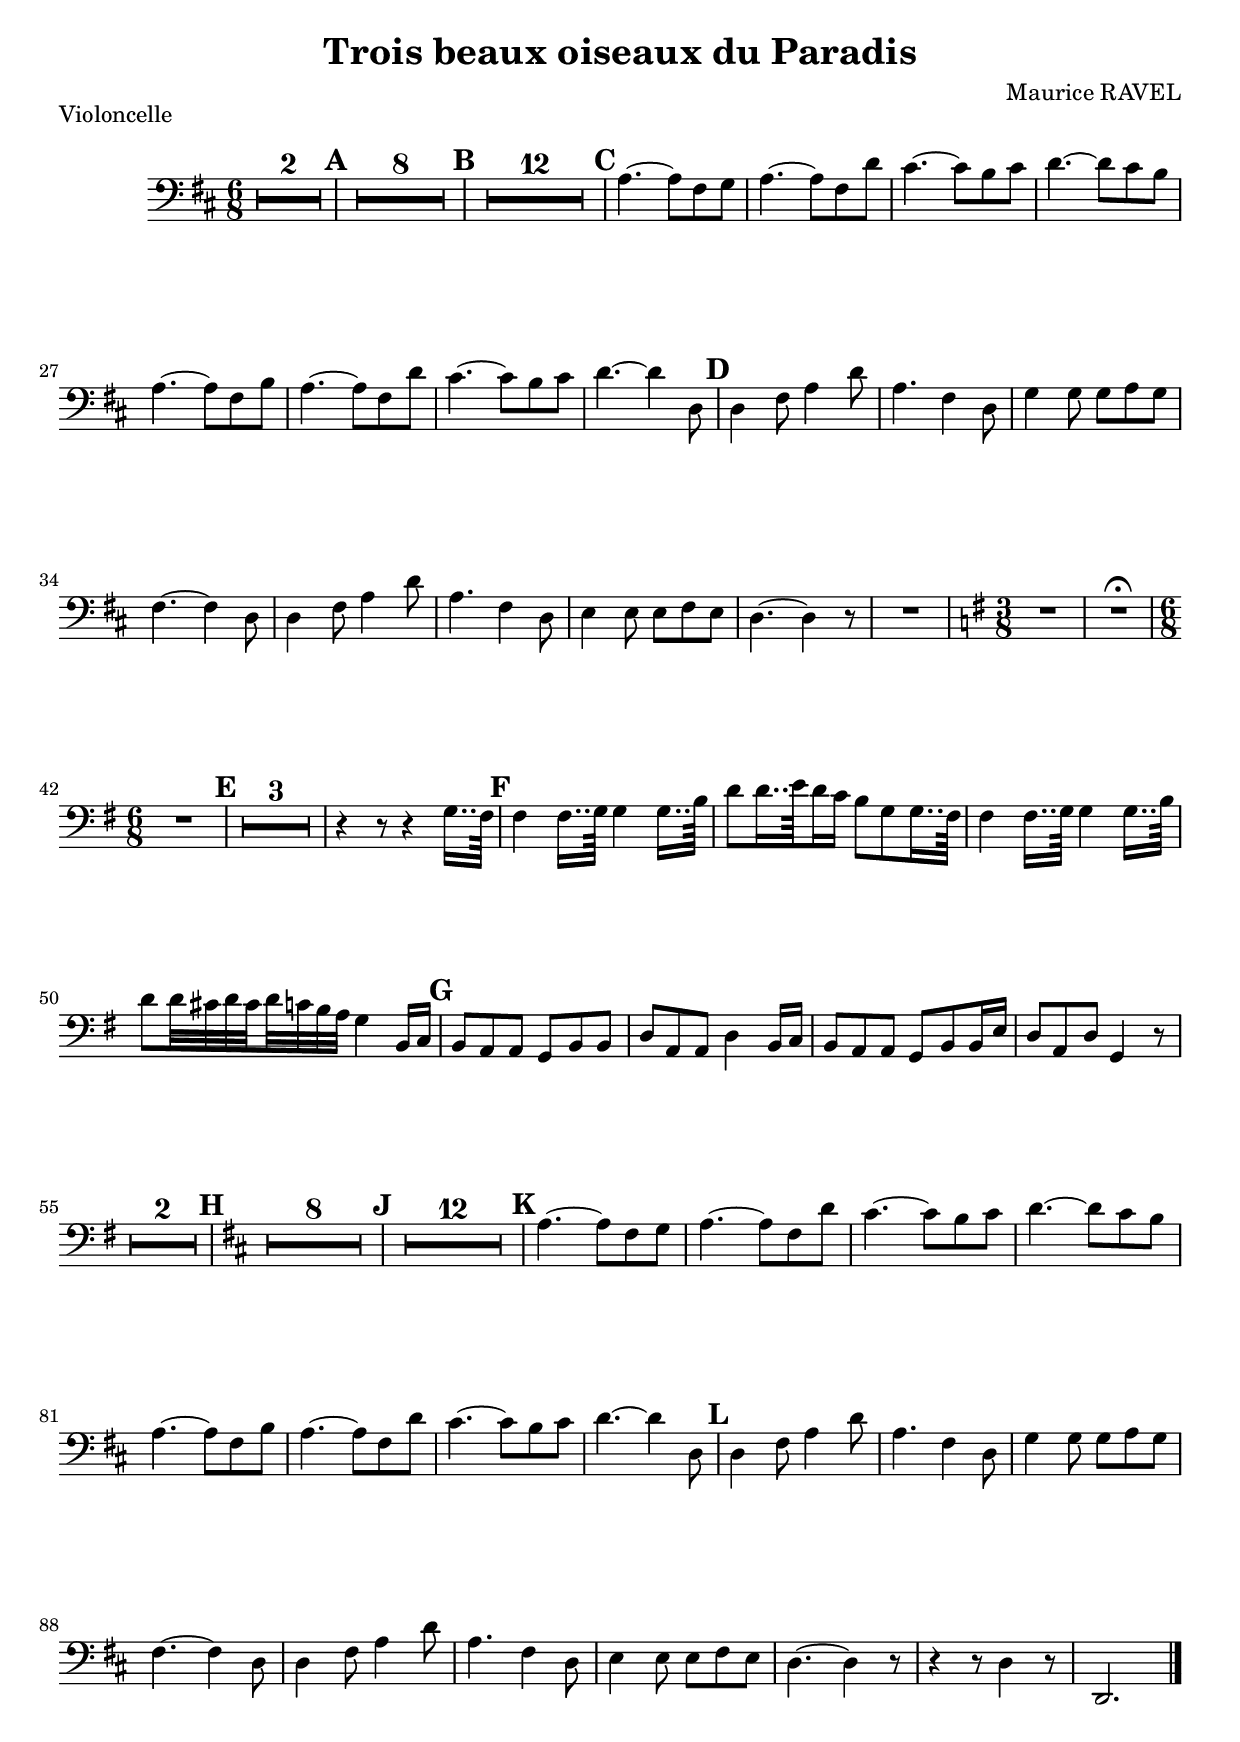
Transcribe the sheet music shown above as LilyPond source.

% Created on Wed Oct 21 20:51:23 CEST 2009
\version "2.13.3"

\include "header.ly"

scorepagebreak = {  } 

staffCello =  \relative a {
\include "Notes/part_settings.ly"
    \set Staff.instrumentName = "Violoncelle"
    \set Staff.shortInstrumentName = "vlc."
    \set Staff.midiInstrument = "cello"
    \clef "bass" \key d \major \time 6/8 
    R2.*2    | % 7
    \mark \default
    R2.*8    | % 14
    \mark \default
    R2.*12 | % 23
    \mark \default
    a4. ~ a8   fis8 g8   | % 24
    a4. ~ a8   fis8 d'8   | % 25
    cis4. ~ cis8   b8 cis8   | % 26
    d4. ~ d8   cis8 b8      | % 27
    a4. ~ a8   fis8 b8   | % 28
    a4. ~ a8   fis8 d'8   | % 29
    cis4. ~ cis8   b8 cis8   | 
    d4. ~ d4 d,8 | % 31
    \mark \default
    d4 fis8 a4 d8 | % 32
    a4. fis4 d8    | % 33
    g4 g8 g8   a8 g8   | % 34
    fis4. ~ fis4 d8 | % 35
    d4 fis8 a4 d8 | % 36
    a4. fis4 d8 | % 37
    e4 e8 e8   fis8 e8   | % 38
    d4. ~ d4 r8    | % 39
    R2. | 
    \key g \major 
    \time 3/8 
    R4.
    \cadenzaOn R4.^\fermataMarkup 
    s1*7 s2.\cadenzaOff  s4.
    \time 6/8  
    R2.
    \mark \default
    R2.*3 | % 51
    r4 r8 r4 g16..   fis64   | % 52
    \mark \default
    fis4 fis16..   g64   g4 g16..   b64     | % 53
    \set subdivideBeams = ##t
    d8[   d16.. e64 d16 c16]   b8[   g8 g16.. fis64]   | % 54
    fis4 fis16..   g64   g4 g16..   b64   | % 55
    d8[   d32 cis32 d32 cis32 d32 c32 b32 a32]   g4 b,16   c16  
      | % 56
      \mark \default
    b8   a8 a8   g8   b8 b8   | % 57
     d8   a8 a8   d4 b16   c16   | % 58
    b8   a8 a8   g8   b8 b16 e16     | % 59
    d8   a8  d8   g,4 r8 | 
    R2.*2 | % 62
    \key d \major 
    \mark \default
    R2.*8   | % 64
    \mark \default
    R2.*12 | % 82
    \mark \default
    a'4. ~ a8   fis8 g8   | % 83
    a4. ~ a8   fis8 d'8     | % 84
    cis4. ~ cis8   b8 cis8   | % 85
    d4. ~ d8   cis8 b8   | % 86
    a4. ~ a8   fis8 b8   | % 87
    a4. ~ a8   fis8 d'8   | % 88
    cis4. ~ cis8   b8 cis8   | % 89
    d4. ~ d4 d,8   |
    \mark \default
    d4 fis8 a4 d8 | % 91
    a4. fis4 d8 | % 92
    g4 g8 g8   a8 g8   | % 93
    fis4. ~ fis4 d8 | % 94
    d4 fis8 a4 d8 | % 95
    a4. fis4 d8   | % 96
    e4 e8 e8   fis8 e8   | % 97
    d4. ~ d4 r8 | % 98
    r4 r8 d4 r8 | % 99
    d,2. \bar "|."
    }



\book {
\paper {
#(set-paper-size "a4")	
ragged-last-bottom =##f
oddFooterMarkup = \markup {\fill-line {} }
}

\score { 
<< 
\new Staff \with { \remove Instrument_name_engraver } 
\staffCello
>> 
\header {
piece = "Violoncelle" 
	}  
} 
}
